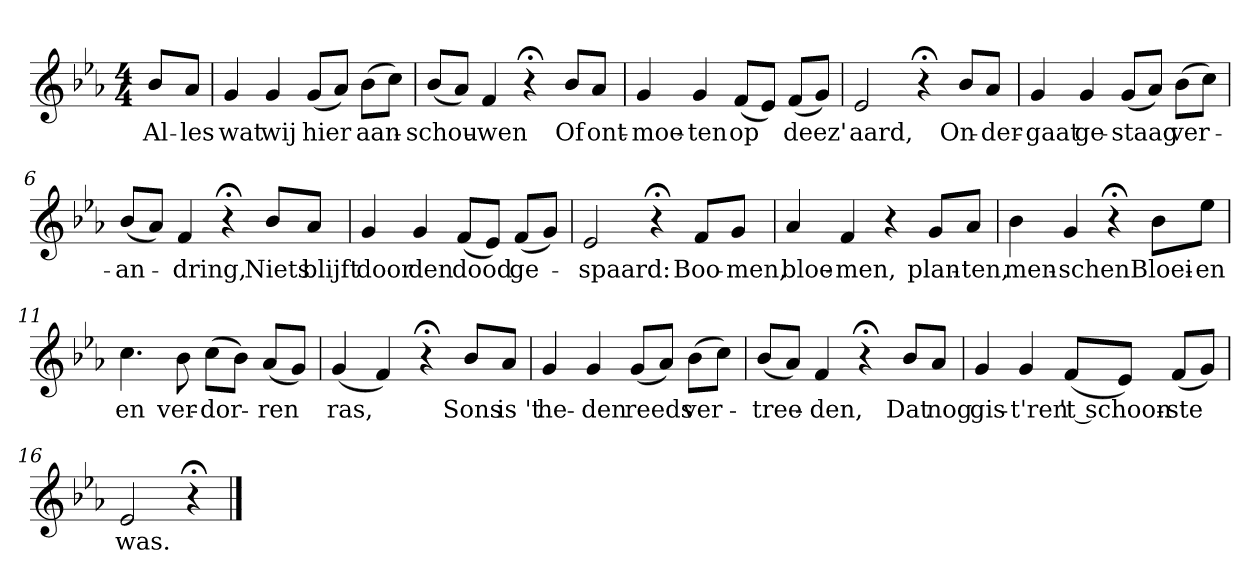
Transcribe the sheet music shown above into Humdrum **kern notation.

**kern	**text
*part1	*part1
*staff1	*staff1
*k[b-e-a-]	*
*E-:	*
*M4/4	*
*MM120	*
=	=
8b-L	Al-
8a-J	-les
=1	=1
4g	wat
4g	wij
(8gL	hier
8a-J)	.
(8b-L	aan-
8ccJ)	.
=2	=2
(8b-L	-schou-
8a-J)	.
4f	-wen
4r;<	.
8b-L	Of
8a-J	ont-
=3	=3
4g	-moe-
4g	-ten
(8fL	op
8e-J)	.
(8fL	deez'
8gJ)	.
=4	=4
2e-	aard,
4r;<	.
8b-L	On-
8a-J	-der-
=5	=5
4g	-gaat
4g	ge-
(8gL	-staag
8a-J)	.
(8b-L	ver-
8ccJ)	.
=6	=6
(8b-L	-an-
8a-J)	.
4f	-dring,
4r;<	.
8b-L	Niets
8a-J	blijft
=7	=7
4g	door
4g	den
(8fL	dood
8e-J)	.
(8fL	ge-
8gJ)	.
=8	=8
2e-	-spaard:
4r;<	.
8fL	Boo-
8gJ	-men,
=9	=9
4a-	bloe-
4f	-men,
4r	.
8gL	plan-
8a-J	-ten,
=10	=10
4b-	men-
4g	-schen
4r;<	.
8b-L	Bloei-
8ee-J	-en
=11	=11
4.cc	en
8b-	ver-
(8ccL	-dor-
8b-J)	.
(8a-L	-ren
8gJ)	.
=12	=12
(4g	ras,
4f)	.
4r;<	.
8b-L	Sons
8a-J	is 't
=13	=13
4g	he-
4g	-den
(8gL	reeds
8a-J)	.
(8b-L	ver-
8ccJ)	.
=14	=14
(8b-L	-tree-
8a-J)	.
4f	-den,
4r;<	.
8b-L	Dat
8a-J	nog
=15	=15
4g	gis-
4g	-t'ren
(8fL	't schoon-
8e-J)	.
(8fL	-ste
8gJ)	.
=16	=16
2e-	was.
4r;<	.
==	==
*-	*-
